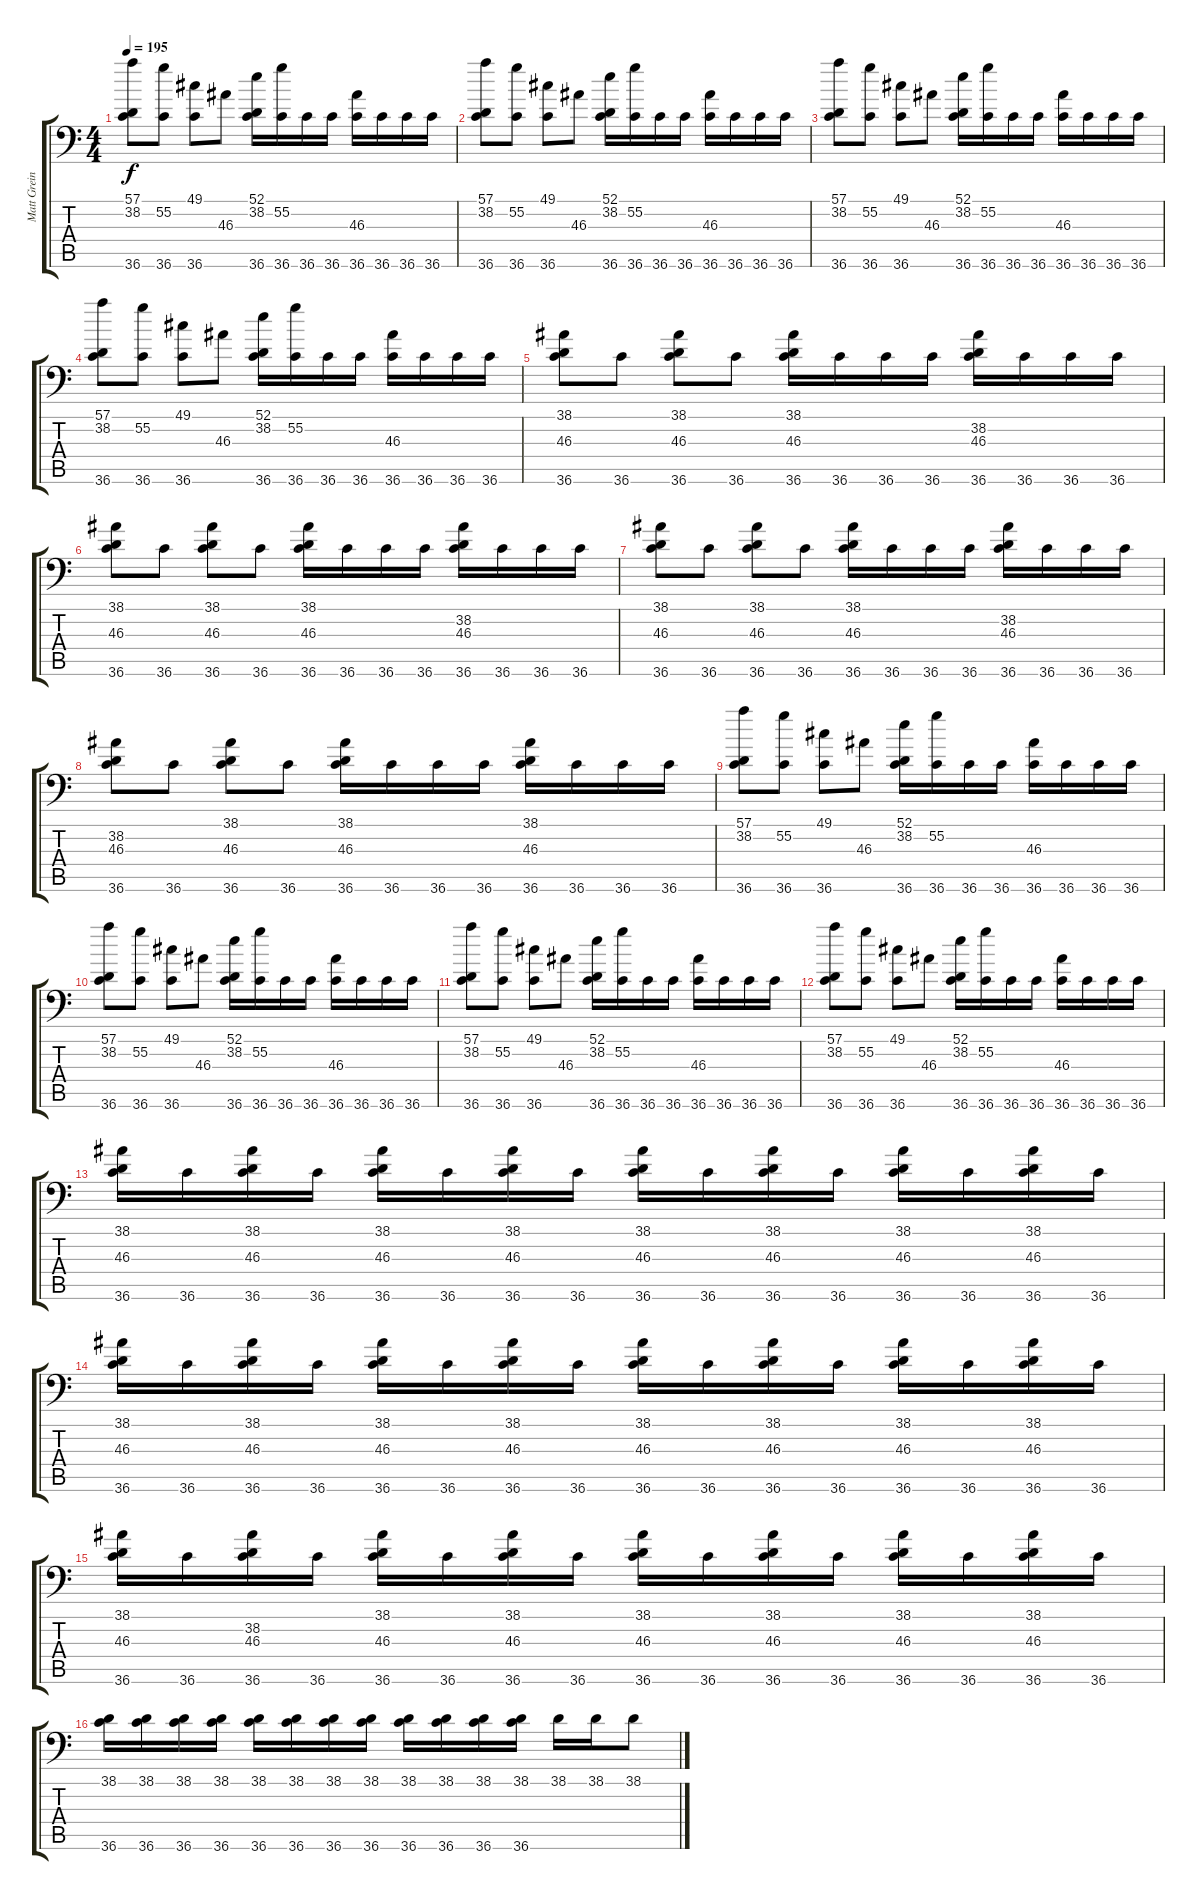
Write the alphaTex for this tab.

\track ("Matt Greiner (Drum)" "Matt Grein") {instrument acousticgrandpiano}
\staff {score tabs}
\tuning (C-1 C-1 C-1 C-1 C-1 C-1) {hide}
\ts (4 4)
\tempo 195
\clef f4
\ks c
(57.1 38.2 36.6).8{dy f} (55.2 36.6).8 (49.1 36.6).8 46.3.8 (52.1 38.2 36.6).16 (55.2 36.6).16 36.6.16 36.6.16 (46.3 36.6).16 36.6.16 36.6.16 36.6.16 |
(57.1 38.2 36.6).8 (55.2 36.6).8 (49.1 36.6).8 46.3.8 (52.1 38.2 36.6).16 (55.2 36.6).16 36.6.16 36.6.16 (46.3 36.6).16 36.6.16 36.6.16 36.6.16 |
(57.1 38.2 36.6).8 (55.2 36.6).8 (49.1 36.6).8 46.3.8 (52.1 38.2 36.6).16 (55.2 36.6).16 36.6.16 36.6.16 (46.3 36.6).16 36.6.16 36.6.16 36.6.16 |
(57.1 38.2 36.6).8 (55.2 36.6).8 (49.1 36.6).8 46.3.8 (52.1 38.2 36.6).16 (55.2 36.6).16 36.6.16 36.6.16 (46.3 36.6).16 36.6.16 36.6.16 36.6.16 |
(38.1 46.3 36.6).8 36.6.8 (38.1 46.3 36.6).8 36.6.8 (38.1 46.3 36.6).16 36.6.16 36.6.16 36.6.16 (38.2 46.3 36.6).16 36.6.16 36.6.16 36.6.16 |
(38.1 46.3 36.6).8 36.6.8 (38.1 46.3 36.6).8 36.6.8 (38.1 46.3 36.6).16 36.6.16 36.6.16 36.6.16 (38.2 46.3 36.6).16 36.6.16 36.6.16 36.6.16 |
(38.1 46.3 36.6).8 36.6.8 (38.1 46.3 36.6).8 36.6.8 (38.1 46.3 36.6).16 36.6.16 36.6.16 36.6.16 (38.2 46.3 36.6).16 36.6.16 36.6.16 36.6.16 |
(38.2 46.3 36.6).8 36.6.8 (38.1 46.3 36.6).8 36.6.8 (38.1 46.3 36.6).16 36.6.16 36.6.16 36.6.16 (38.1 46.3 36.6).16 36.6.16 36.6.16 36.6.16 |
(57.1 38.2 36.6).8 (55.2 36.6).8 (49.1 36.6).8 46.3.8 (52.1 38.2 36.6).16 (55.2 36.6).16 36.6.16 36.6.16 (46.3 36.6).16 36.6.16 36.6.16 36.6.16 |
(57.1 38.2 36.6).8 (55.2 36.6).8 (49.1 36.6).8 46.3.8 (52.1 38.2 36.6).16 (55.2 36.6).16 36.6.16 36.6.16 (46.3 36.6).16 36.6.16 36.6.16 36.6.16 |
(57.1 38.2 36.6).8 (55.2 36.6).8 (49.1 36.6).8 46.3.8 (52.1 38.2 36.6).16 (55.2 36.6).16 36.6.16 36.6.16 (46.3 36.6).16 36.6.16 36.6.16 36.6.16 |
(57.1 38.2 36.6).8 (55.2 36.6).8 (49.1 36.6).8 46.3.8 (52.1 38.2 36.6).16 (55.2 36.6).16 36.6.16 36.6.16 (46.3 36.6).16 36.6.16 36.6.16 36.6.16 |
(38.1 46.3 36.6).16 36.6.16 (38.1 46.3 36.6).16 36.6.16 (38.1 46.3 36.6).16 36.6.16 (38.1 46.3 36.6).16 36.6.16 (38.1 46.3 36.6).16 36.6.16 (38.1 46.3 36.6).16 36.6.16 (38.1 46.3 36.6).16 36.6.16 (38.1 46.3 36.6).16 36.6.16 |
(38.1 46.3 36.6).16 36.6.16 (38.1 46.3 36.6).16 36.6.16 (38.1 46.3 36.6).16 36.6.16 (38.1 46.3 36.6).16 36.6.16 (38.1 46.3 36.6).16 36.6.16 (38.1 46.3 36.6).16 36.6.16 (38.1 46.3 36.6).16 36.6.16 (38.1 46.3 36.6).16 36.6.16 |
(38.1 46.3 36.6).16 36.6.16 (38.2 46.3 36.6).16 36.6.16 (38.1 46.3 36.6).16 36.6.16 (38.1 46.3 36.6).16 36.6.16 (38.1 46.3 36.6).16 36.6.16 (38.1 46.3 36.6).16 36.6.16 (38.1 46.3 36.6).16 36.6.16 (38.1 46.3 36.6).16 36.6.16 |
(38.1 36.6).16 (38.1 36.6).16 (38.1 36.6).16 (38.1 36.6).16 (38.1 36.6).16 (38.1 36.6).16 (38.1 36.6).16 (38.1 36.6).16 (38.1 36.6).16 (38.1 36.6).16 (38.1 36.6).16 (38.1 36.6).16 38.1.16 38.1.16 38.1.8
